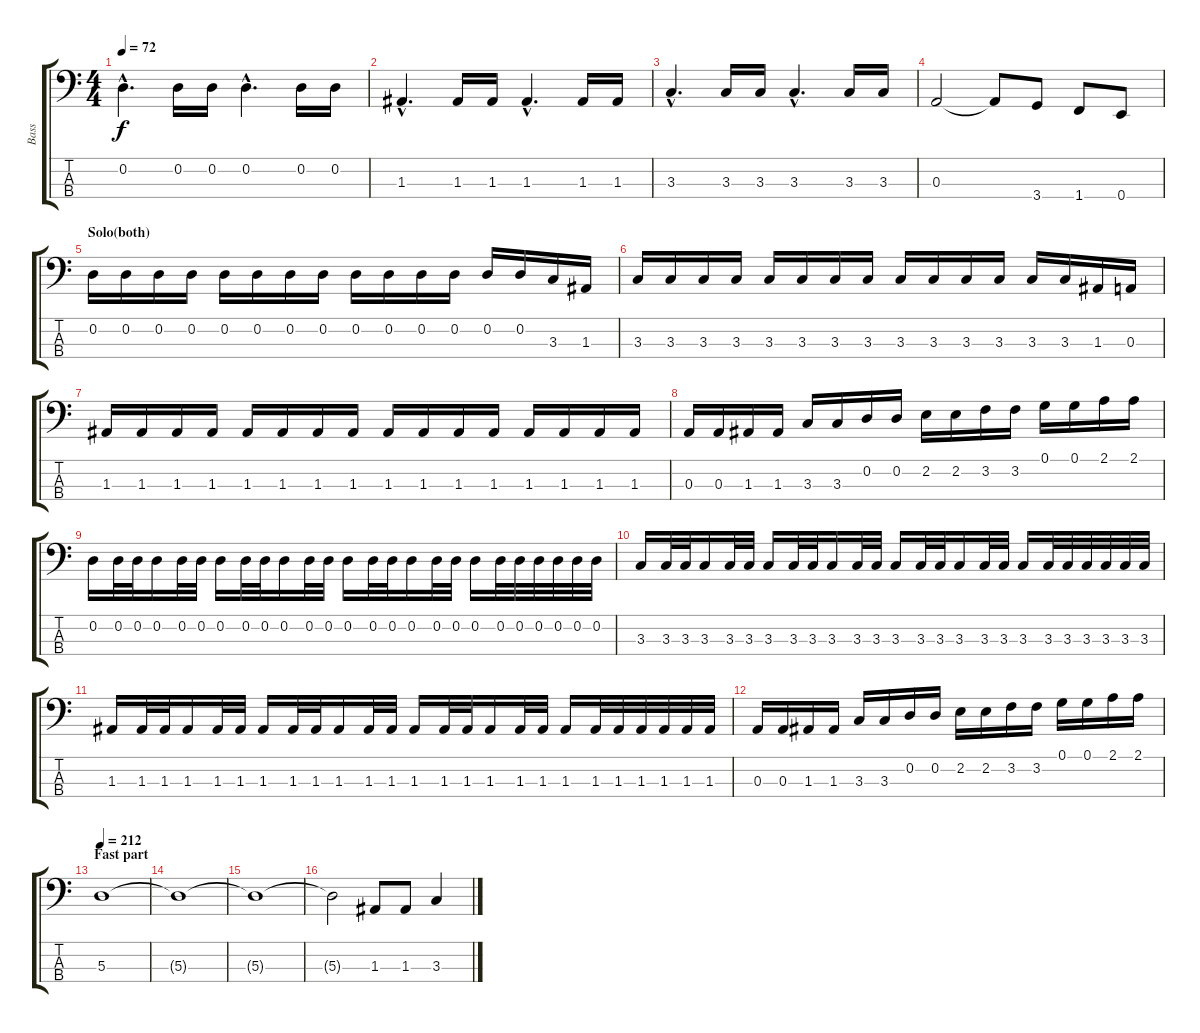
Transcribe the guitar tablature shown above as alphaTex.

\track ("Bass" "Bass") {instrument electricbassfinger}
\staff {score tabs}
\tuning (G2 D2 A1 E1) {hide}
\ts (4 4)
\tempo 72
\clef f4
\ks c
0.2{hac}.4{d dy f} 0.2.16 0.2.16 0.2{hac}.4{d} 0.2.16 0.2.16 |
1.3{hac}.4{d} 1.3.16 1.3.16 1.3{hac}.4{d} 1.3.16 1.3.16 |
3.3{hac}.4{d} 3.3.16 3.3.16 3.3{hac}.4{d} 3.3.16 3.3.16 |
0.3.2 0.3{t}.8 3.4.8 1.4.8 0.4.8 |
\section ("" "Solo(both)")
0.2.16 0.2.16 0.2.16 0.2.16 0.2.16 0.2.16 0.2.16 0.2.16 0.2.16 0.2.16 0.2.16 0.2.16 0.2.16 0.2.16 3.3.16 1.3.16 |
3.3.16 3.3.16 3.3.16 3.3.16 3.3.16 3.3.16 3.3.16 3.3.16 3.3.16 3.3.16 3.3.16 3.3.16 3.3.16 3.3.16 1.3.16 0.3.16 |
1.3.16 1.3.16 1.3.16 1.3.16 1.3.16 1.3.16 1.3.16 1.3.16 1.3.16 1.3.16 1.3.16 1.3.16 1.3.16 1.3.16 1.3.16 1.3.16 |
0.3.16 0.3.16 1.3.16 1.3.16 3.3.16 3.3.16 0.2.16 0.2.16 2.2.16 2.2.16 3.2.16 3.2.16 0.1.16 0.1.16 2.1.16 2.1.16 |
0.2.16 0.2.32 0.2.32 0.2.16 0.2.32 0.2.32 0.2.16 0.2.32 0.2.32 0.2.16 0.2.32 0.2.32 0.2.16 0.2.32 0.2.32 0.2.16 0.2.32 0.2.32 0.2.16 0.2.32 0.2.32 0.2.32 0.2.32 0.2.32 0.2.32 |
3.3.16 3.3.32 3.3.32 3.3.16 3.3.32 3.3.32 3.3.16 3.3.32 3.3.32 3.3.16 3.3.32 3.3.32 3.3.16 3.3.32 3.3.32 3.3.16 3.3.32 3.3.32 3.3.16 3.3.32 3.3.32 3.3.32 3.3.32 3.3.32 3.3.32 |
1.3.16 1.3.32 1.3.32 1.3.16 1.3.32 1.3.32 1.3.16 1.3.32 1.3.32 1.3.16 1.3.32 1.3.32 1.3.16 1.3.32 1.3.32 1.3.16 1.3.32 1.3.32 1.3.16 1.3.32 1.3.32 1.3.32 1.3.32 1.3.32 1.3.32 |
0.3.16 0.3.16 1.3.16 1.3.16 3.3.16 3.3.16 0.2.16 0.2.16 2.2.16 2.2.16 3.2.16 3.2.16 0.1.16 0.1.16 2.1.16 2.1.16 |
\section ("" "Fast part")
\tempo 212
5.3.1 |
5.3{t}.1 |
5.3{t}.1 |
5.3{t}.2 1.3.8 1.3.8 3.3.4
